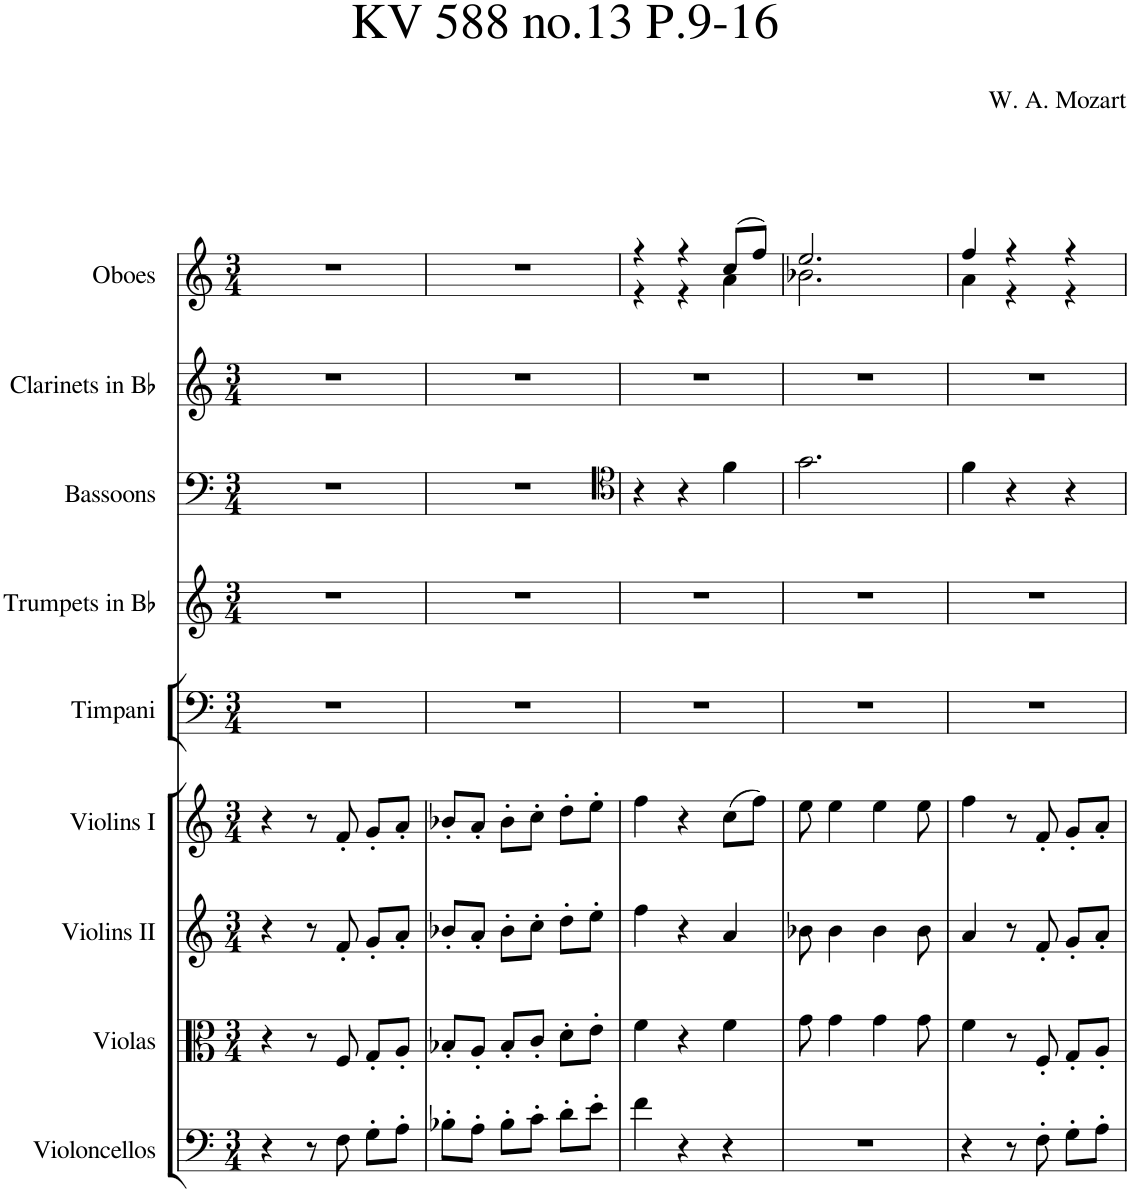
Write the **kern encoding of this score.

**kern	**kern	**kern	**kern	**kern	**kern	**kern	**kern	**kern
*part9	*part8	*part7	*part6	*part5	*part4	*part3	*part2	*part1
*staff9	*staff8	*staff7	*staff6	*staff5	*staff4	*staff3	*staff2	*staff1
*I"Violoncellos	*I"Violas	*I"Violins II	*I"Violins I	*I"Timpani	*I"Trumpets in Bb	*I"Bassoons	*I"Clarinets in Bb	*I"Oboes
*I'Vc.	*I'Vla.	*I'Vln. II	*I'Vln. I	*I'Timp.	*	*I'Bsn.	*	*I'Ob.
*clefF4	*clefC3	*clefG2	*clefG2	*clefF4	*clefG2	*clefF4	*clefG2	*clefG2
*	*	*	*	*	*ITrd1c2	*	*ITrd1c2	*
*k[]	*k[]	*k[]	*k[]	*k[]	*k[]	*k[]	*k[]	*k[]
*M3/4	*M3/4	*M3/4	*M3/4	*M3/4	*M3/4	*M3/4	*M3/4	*M3/4
=1	=1	=1	=1	=1	=1	=1	=1	=1
4r	4r	4r	4r	2.r	2.r	2.r	2.r	2.r
8r	8r	8r	8r	.	.	.	.	.
8F\	8F/	8f'/	8f'/	.	.	.	.	.
8G'\L	8G'/L	8g'/L	8g'/L	.	.	.	.	.
8A'\J	8A'/J	8a'/J	8a'/J	.	.	.	.	.
=2	=2	=2	=2	=2	=2	=2	=2	=2
8B-X'\L	8B-X'/L	8b-X'/L	8b-X'/L	2.r	2.r	2.r	2.r	2.r
8A'\J	8A'/J	8a'/J	8a'/J	.	.	.	.	.
8B-'\L	8B-'/L	8b-'\L	8b-'\L	.	.	.	.	.
8c'\J	8c'/J	8cc'\J	8cc'\J	.	.	.	.	.
8d'\L	8d'\L	8dd'\L	8dd'\L	.	.	.	.	.
8e'\J	8e'\J	8ee'\J	8ee'\J	.	.	.	.	.
=3	=3	=3	=3	=3	=3	=3	=3	=3
*	*	*	*	*	*	*clefC4	*	*
*	*	*	*	*	*	*	*	*^
4f\	4f\	4ff\	4ff\	2.r	2.r	4r	2.r	4r	4r
4r	4r	4r	4r	.	.	4r	.	4r	4r
4r	4f\	4a/	(8cc\L	.	.	4f\	.	(8cc/L	4a\
.	.	.	8ff\J)	.	.	.	.	8ff/J)	.
=4	=4	=4	=4	=4	=4	=4	=4	=4	=4
2.r	8g\	8b-X\	8ee\	2.r	2.r	2.g\	2.r	2.ee/	2.b-X\
.	4g\	4b-\	4ee\	.	.	.	.	.	.
.	4g\	4b-\	4ee\	.	.	.	.	.	.
.	8g\	8b-\	8ee\	.	.	.	.	.	.
=5	=5	=5	=5	=5	=5	=5	=5	=5	=5
4r	4f\	4a/	4ff\	2.r	2.r	4f\	2.r	4ff/	4a\
8r	8r	8r	8r	.	.	4r	.	4r	4r
8F'\	8F'/	8f'/	8f'/	.	.	.	.	.	.
8G'\L	8G'/L	8g'/L	8g'/L	.	.	4r	.	4r	4r
8A'\J	8A'/J	8a'/J	8a'/J	.	.	.	.	.	.
*	*	*	*	*	*	*	*	*v	*v
=	=	=	=	=	=	=	=	=
*-	*-	*-	*-	*-	*-	*-	*-	*-
